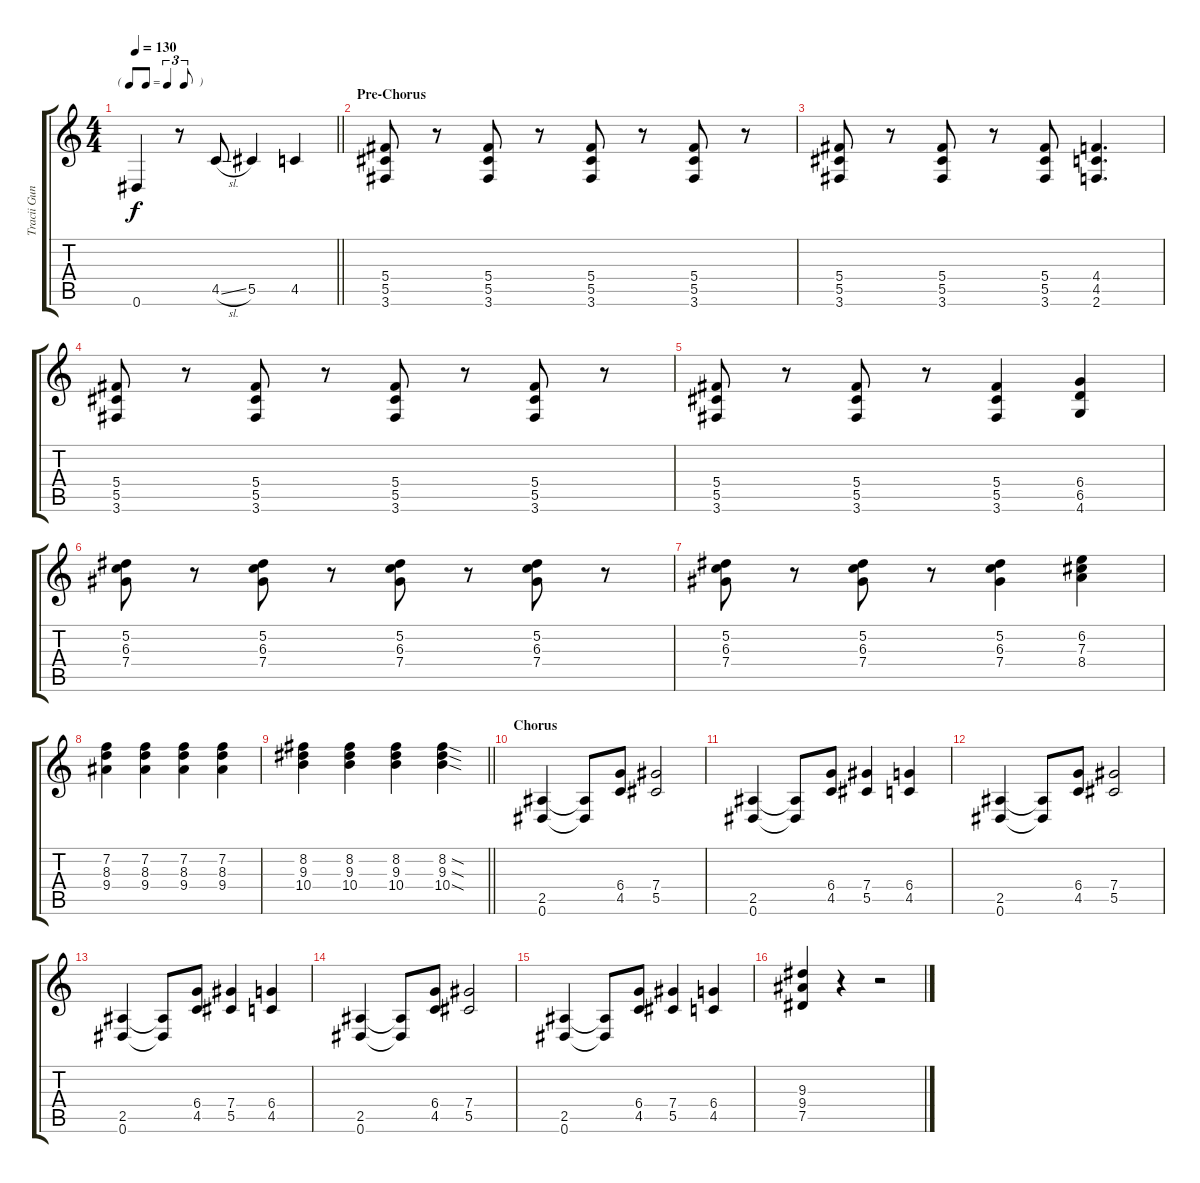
\track ("Tracii Guns - Rhytm Guitar" "Tracii Gun") {instrument distortionguitar}
\staff {score tabs}
\tuning (Eb4 Bb3 Gb3 Db3 Ab2 Eb2) {hide}
\ts (4 4)
\tf triplet8th
\tempo 130
\clef g2
\barLineRight lightlight
\ks c
0.6.4{dy f} r.8 4.5{sl}.8 5.5.4 4.5.4 |
\section ("" "Pre-Chorus")
(5.4 5.5 3.6).8 r.8 (5.4 5.5 3.6).8 r.8 (5.4 5.5 3.6).8 r.8 (5.4 5.5 3.6).8 r.8 |
(5.4 5.5 3.6).8 r.8 (5.4 5.5 3.6).8 r.8 (5.4 5.5 3.6).8 (4.4 4.5 2.6).4{d} |
(5.4 5.5 3.6).8 r.8 (5.4 5.5 3.6).8 r.8 (5.4 5.5 3.6).8 r.8 (5.4 5.5 3.6).8 r.8 |
(5.4 5.5 3.6).8 r.8 (5.4 5.5 3.6).8 r.8 (5.4 5.5 3.6).4 (6.4 6.5 4.6).4 |
(5.2 6.3 7.4).8 r.8 (5.2 6.3 7.4).8 r.8 (5.2 6.3 7.4).8 r.8 (5.2 6.3 7.4).8 r.8 |
(5.2 6.3 7.4).8 r.8 (5.2 6.3 7.4).8 r.8 (5.2 6.3 7.4).4 (6.2 7.3 8.4).4 |
(7.2 8.3 9.4).4 (7.2 8.3 9.4).4 (7.2 8.3 9.4).4 (7.2 8.3 9.4).4 |
\barLineRight lightlight
(8.2 9.3 10.4).4 (8.2 9.3 10.4).4 (8.2 9.3 10.4).4 (8.2{sod} 9.3{sod} 10.4{sod}).4 |
\section ("" "Chorus")
(2.5 0.6).4 (2.5{t} 0.6{t}).8 (6.4 4.5).8 (7.4 5.5).2 |
(2.5 0.6).4 (2.5{t} 0.6{t}).8 (6.4 4.5).8 (7.4 5.5).4 (6.4 4.5).4 |
(2.5 0.6).4 (2.5{t} 0.6{t}).8 (6.4 4.5).8 (7.4 5.5).2 |
(2.5 0.6).4 (2.5{t} 0.6{t}).8 (6.4 4.5).8 (7.4 5.5).4 (6.4 4.5).4 |
(2.5 0.6).4 (2.5{t} 0.6{t}).8 (6.4 4.5).8 (7.4 5.5).2 |
(2.5 0.6).4 (2.5{t} 0.6{t}).8 (6.4 4.5).8 (7.4 5.5).4 (6.4 4.5).4 |
(9.3 9.4 7.5).4 r.4 r.2
